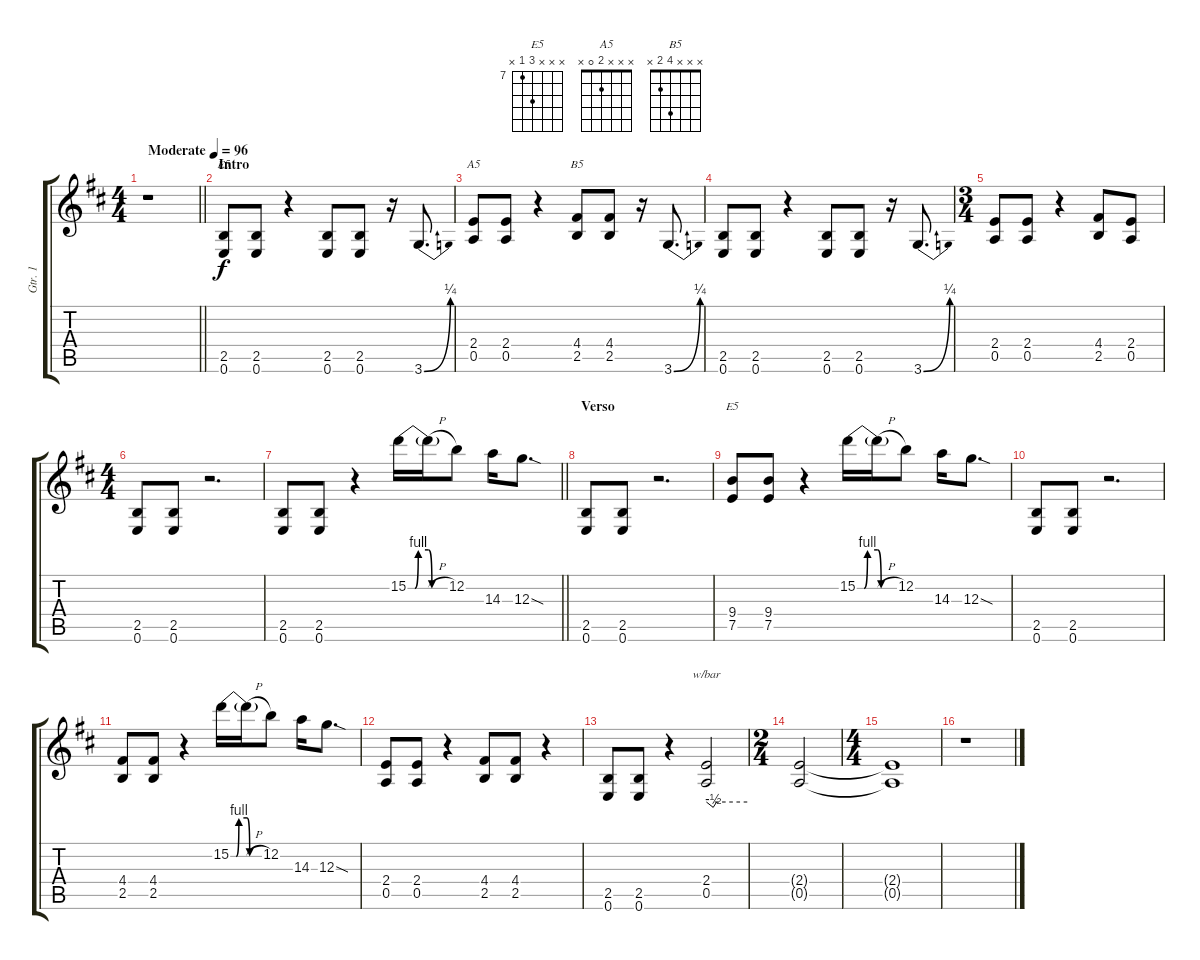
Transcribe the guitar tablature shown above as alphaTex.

\track ("Gtr. 1" "Gtr. 1") {instrument overdrivenguitar}
\staff {score tabs}
\tuning (E4 B3 G3 D3 A2 E2) {hide}
\chord ("E5" x x x x 2 0)
\chord ("A5" x x x 2 0 x)
\chord ("B5" x x x 4 2 x)
\chord ("E5" x x x 9 7 x) {firstfret 7}
\ts (4 4)
\tempo (96 "Moderate")
\clef g2
\barLineRight lightlight
\ks d
r.1{dy f instrument overdrivenguitar} |
\section ("" "Intro")
(2.5 0.6).8{ch "E5"} (2.5 0.6).8 r.4 (2.5 0.6).8 (2.5 0.6).8 r.16 3.6{be (bend 0 0 60 1)}.8{d} |
(2.4 0.5).8{ch "A5"} (2.4 0.5).8 r.4 (4.4 2.5).8{ch "B5"} (4.4 2.5).8 r.16 3.6{be (bend 0 0 60 1)}.8{d} |
(2.5 0.6).8 (2.5 0.6).8 r.4 (2.5 0.6).8 (2.5 0.6).8 r.16 3.6{be (bend 0 0 60 1)}.8{d} |
\ts (3 4)
(2.4 0.5).8 (2.4 0.5).8 r.4 (4.4 2.5).8 (2.4 0.5).8 |
\ts (4 4)
(2.5 0.6).8 (2.5 0.6).8 r.2{d} |
\barLineRight lightlight
(2.5 0.6).8 (2.5 0.6).8 r.4 15.2{be (custom 0 0 10 0 15 4 30 4 35 0 60 0)}.16 15.2{h t}.16 12.2.8 14.3.16 12.3{sod}.8{d} |
\section ("" "Verso")
(2.5 0.6).8 (2.5 0.6).8 r.2{d} |
(9.4 7.5).8{ch "E5"} (9.4 7.5).8 r.4 15.2{be (custom 0 0 10 0 15 4 30 4 35 0 60 0)}.16 15.2{h t}.16 12.2.8 14.3.16 12.3{sod}.8{d} |
(2.5 0.6).8 (2.5 0.6).8 r.2{d} |
(4.4 2.5).8 (4.4 2.5).8 r.4 15.2{be (custom 0 0 10 0 15 4 30 4 35 0 60 0)}.16 15.2{h t}.16 12.2.8 14.3.16 12.3{sod}.8{d} |
(2.4 0.5).8 (2.4 0.5).8 r.4 (4.4 2.5).8 (4.4 2.5).8 r.4 |
(2.5 0.6).8 (2.5 0.6).8 r.4 (2.4 0.5).2{tbe (custom default 0 0 10 -2 15 0 60 0)} |
\ts (2 4)
(2.4{t} 0.5{t}).2 |
\ts (4 4)
(2.4{t} 0.5{t}).1 |
r.1
